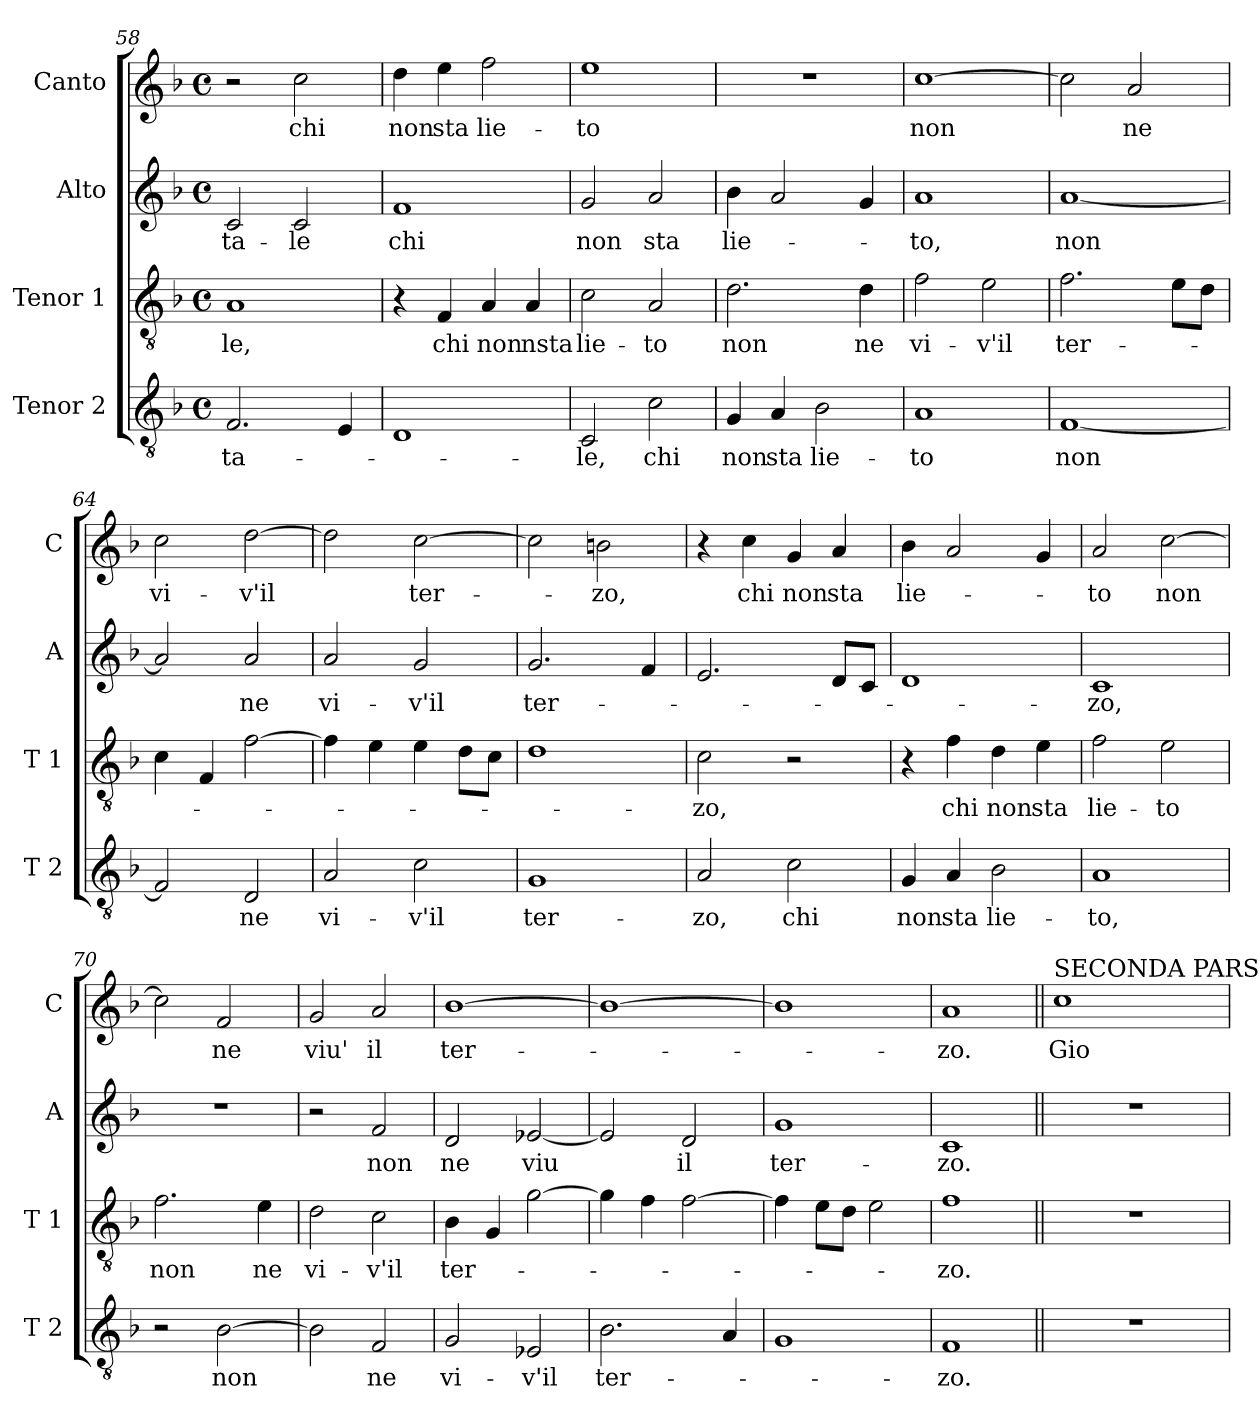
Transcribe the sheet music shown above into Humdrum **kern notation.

**kern	**text	**kern	**text	**kern	**text	**kern	**text
*part4	*part4	*part3	*part3	*part2	*part2	*part1	*part1
*staff4	*staff4	*staff3	*staff3	*staff2	*staff2	*staff1	*staff1
*I"Tenor 2	*	*I"Tenor 1	*	*I"Alto	*	*I"Canto	*
*I'T 2	*	*I'T 1	*	*I'A	*	*I'C	*
!!LO:LB:g=z
*clefGv2	*	*clefGv2	*	*clefG2	*	*clefG2	*
*k[b-]	*	*k[b-]	*	*k[b-]	*	*k[b-]	*
*F:	*	*F:	*	*F:	*	*F:	*
*M4/4	*	*M4/4	*	*M4/4	*	*M4/4	*
*met(c)	*	*met(c)	*	*met(c)	*	*met(c)	*
=58	=58	=58	=58	=58	=58	=58	=58
!	!LO:LY:b	!	!LO:LY:b	!	!LO:LY:b	!	!
2.F/	-ta-	1A	-le,	2c/	-ta-	2r	.
!	!	!	!	!	!LO:LY:b	!	!LO:LY:b
.	.	.	.	2c/	-le	2cc\	chi
4E/	.	.	.	.	.	.	.
=59	=59	=59	=59	=59	=59	=59	=59
!	!	!	!	!	!LO:LY:b	!	!LO:LY:b
1D	.	4r	.	1f	chi	4dd\	non
!	!	!	!LO:LY:b	!	!	!	!LO:LY:b
.	.	4F/	chi	.	.	4ee\	sta
!	!	!	!LO:LY:b	!	!	!	!LO:LY:b
.	.	4A/	non	.	.	2ff\	lie-
!	!	!	!LO:LY:b	!	!	!	!
.	.	4A/	nsta	.	.	.	.
=60	=60	=60	=60	=60	=60	=60	=60
!	!LO:LY:b	!	!LO:LY:b	!	!LO:LY:b	!	!LO:LY:b
2C/	-le,	2c\	lie-	2g/	non	1ee	-to
!	!LO:LY:b	!	!LO:LY:b	!	!LO:LY:b	!	!
2c\	chi	2A/	-to	2a/	sta	.	.
=61	=61	=61	=61	=61	=61	=61	=61
!	!LO:LY:b	!	!LO:LY:b	!	!LO:LY:b	!	!
4G/	non	2.d\	non	4b-\	lie-	1r	.
!	!LO:LY:b	!	!	!	!	!	!
4A/	sta	.	.	2a/	.	.	.
!	!LO:LY:b	!	!	!	!	!	!
2B-\	lie-	.	.	.	.	.	.
!	!	!	!LO:LY:b	!	!	!	!
.	.	4d\	ne	4g/	.	.	.
=62	=62	=62	=62	=62	=62	=62	=62
!	!LO:LY:b	!	!LO:LY:b	!	!LO:LY:b	!	!LO:LY:b
1A	-to	2f\	vi-	1a	-to,	[1cc	non
!	!	!	!LO:LY:b	!	!	!	!
.	.	2e\	-v'il	.	.	.	.
=63	=63	=63	=63	=63	=63	=63	=63
!	!LO:LY:b	!	!LO:LY:b	!	!LO:LY:b	!	!
[1F	non	2.f\	ter-	[1a	non	2cc\]	.
!	!	!	!	!	!	!	!LO:LY:b
.	.	.	.	.	.	2a/	ne
.	.	8e\L	.	.	.	.	.
.	.	8d\J	.	.	.	.	.
!!LO:LB:g=z
=64	=64	=64	=64	=64	=64	=64	=64
!	!	!	!	!	!	!	!LO:LY:b
2F/]	.	4c\	.	2a/]	.	2cc\	vi-
.	.	4F/	.	.	.	.	.
!	!LO:LY:b	!	!	!	!LO:LY:b	!	!LO:LY:b
2D/	ne	[2f\	.	2a/	ne	[2dd\	-v'il
=65	=65	=65	=65	=65	=65	=65	=65
!	!LO:LY:b	!	!	!	!LO:LY:b	!	!
2A/	vi-	4f\]	.	2a/	vi-	2dd\]	.
.	.	4e\	.	.	.	.	.
!	!LO:LY:b	!	!	!	!LO:LY:b	!	!LO:LY:b
2c\	-v'il	4e\	.	2g/	-v'il	[2cc\	ter-
.	.	8d\L	.	.	.	.	.
.	.	8c\J	.	.	.	.	.
=66	=66	=66	=66	=66	=66	=66	=66
!	!LO:LY:b	!	!	!	!LO:LY:b	!	!
1G	ter-	1d	.	2.g/	ter-	2cc\]	.
!	!	!	!	!	!	!	!LO:LY:b
.	.	.	.	.	.	2bn\	-zo,
.	.	.	.	4f/	.	.	.
=67	=67	=67	=67	=67	=67	=67	=67
!	!LO:LY:b	!	!LO:LY:b	!	!	!	!
2A/	-zo,	2c\	-zo,	2.e/	.	4r	.
!	!	!	!	!	!	!	!LO:LY:b
.	.	.	.	.	.	4cc\	chi
!	!LO:LY:b	!	!	!	!	!	!LO:LY:b
2c\	chi	2r	.	.	.	4g/	non
!	!	!	!	!	!	!	!LO:LY:b
.	.	.	.	8d/L	.	4a/	sta
.	.	.	.	8c/J	.	.	.
=68	=68	=68	=68	=68	=68	=68	=68
!	!LO:LY:b	!	!	!	!	!	!LO:LY:b
4G/	non	4r	.	1d	.	4b-\	lie-
!	!LO:LY:b	!	!LO:LY:b	!	!	!	!
4A/	sta	4f\	chi	.	.	2a/	.
!	!LO:LY:b	!	!LO:LY:b	!	!	!	!
2B-\	lie-	4d\	non	.	.	.	.
!	!	!	!LO:LY:b	!	!	!	!
.	.	4e\	sta	.	.	4g/	.
=69	=69	=69	=69	=69	=69	=69	=69
!	!LO:LY:b	!	!LO:LY:b	!	!LO:LY:b	!	!LO:LY:b
1A	-to,	2f\	lie-	1c	-zo,	2a/	-to
!	!	!	!LO:LY:b	!	!	!	!LO:LY:b
.	.	2e\	-to	.	.	[2cc\	non
!!LO:PB:g=z
=70	=70	=70	=70	=70	=70	=70	=70
!	!	!	!LO:LY:b	!	!	!	!
2r	.	2.f\	non	1r	.	2cc\]	.
!	!LO:LY:b	!	!	!	!	!	!LO:LY:b
[2B-\	non	.	.	.	.	2f/	ne
!	!	!	!LO:LY:b	!	!	!	!
.	.	4e\	ne	.	.	.	.
=71	=71	=71	=71	=71	=71	=71	=71
!	!	!	!LO:LY:b	!	!	!	!LO:LY:b
2B-\]	.	2d\	vi-	2r	.	2g/	viu'
!	!LO:LY:b	!	!LO:LY:b	!	!LO:LY:b	!	!LO:LY:b
2F/	ne	2c\	-v'il	2f/	non	2a/	il
=72	=72	=72	=72	=72	=72	=72	=72
!	!LO:LY:b	!	!LO:LY:b	!	!LO:LY:b	!	!LO:LY:b
2G/	vi-	4B-\	ter-	2d/	ne	[1b-	ter-
.	.	4G/	.	.	.	.	.
!	!LO:LY:b	!	!	!	!LO:LY:b	!	!
2E-X/	-v'il	[2g\	.	[2e-X/	viu	.	.
=73	=73	=73	=73	=73	=73	=73	=73
!	!LO:LY:b	!	!	!	!	!	!
2.B-\	ter-	4g\]	.	2e-/]	.	1b-_	.
.	.	4f\	.	.	.	.	.
!	!	!	!	!	!LO:LY:b	!	!
.	.	[2f\	.	2d/	il	.	.
4A/	.	.	.	.	.	.	.
=74	=74	=74	=74	=74	=74	=74	=74
!	!	!	!	!	!LO:LY:b	!	!
1G	.	4f\]	.	1g	ter-	1b-]	.
.	.	8e\L	.	.	.	.	.
.	.	8d\J	.	.	.	.	.
.	.	2e\	.	.	.	.	.
=75	=75	=75	=75	=75	=75	=75	=75
!	!LO:LY:b	!	!LO:LY:b	!	!LO:LY:b	!	!LO:LY:b
1F	-zo.	1f	-zo.	1c	-zo.	1a	-zo.
!!LO:LB:g=z
=76||	=76||	=76||	=76||	=76||	=76||	=76||	=76||
!	!	!	!	!	!	!LO:TX:a:t=SECONDA PARS	!
!	!	!	!	!	!	!	!LO:LY:b
1r	.	1r	.	1r	.	1cc	Gio-
=	=	=	=	=	=	=	=
*-	*-	*-	*-	*-	*-	*-	*-
